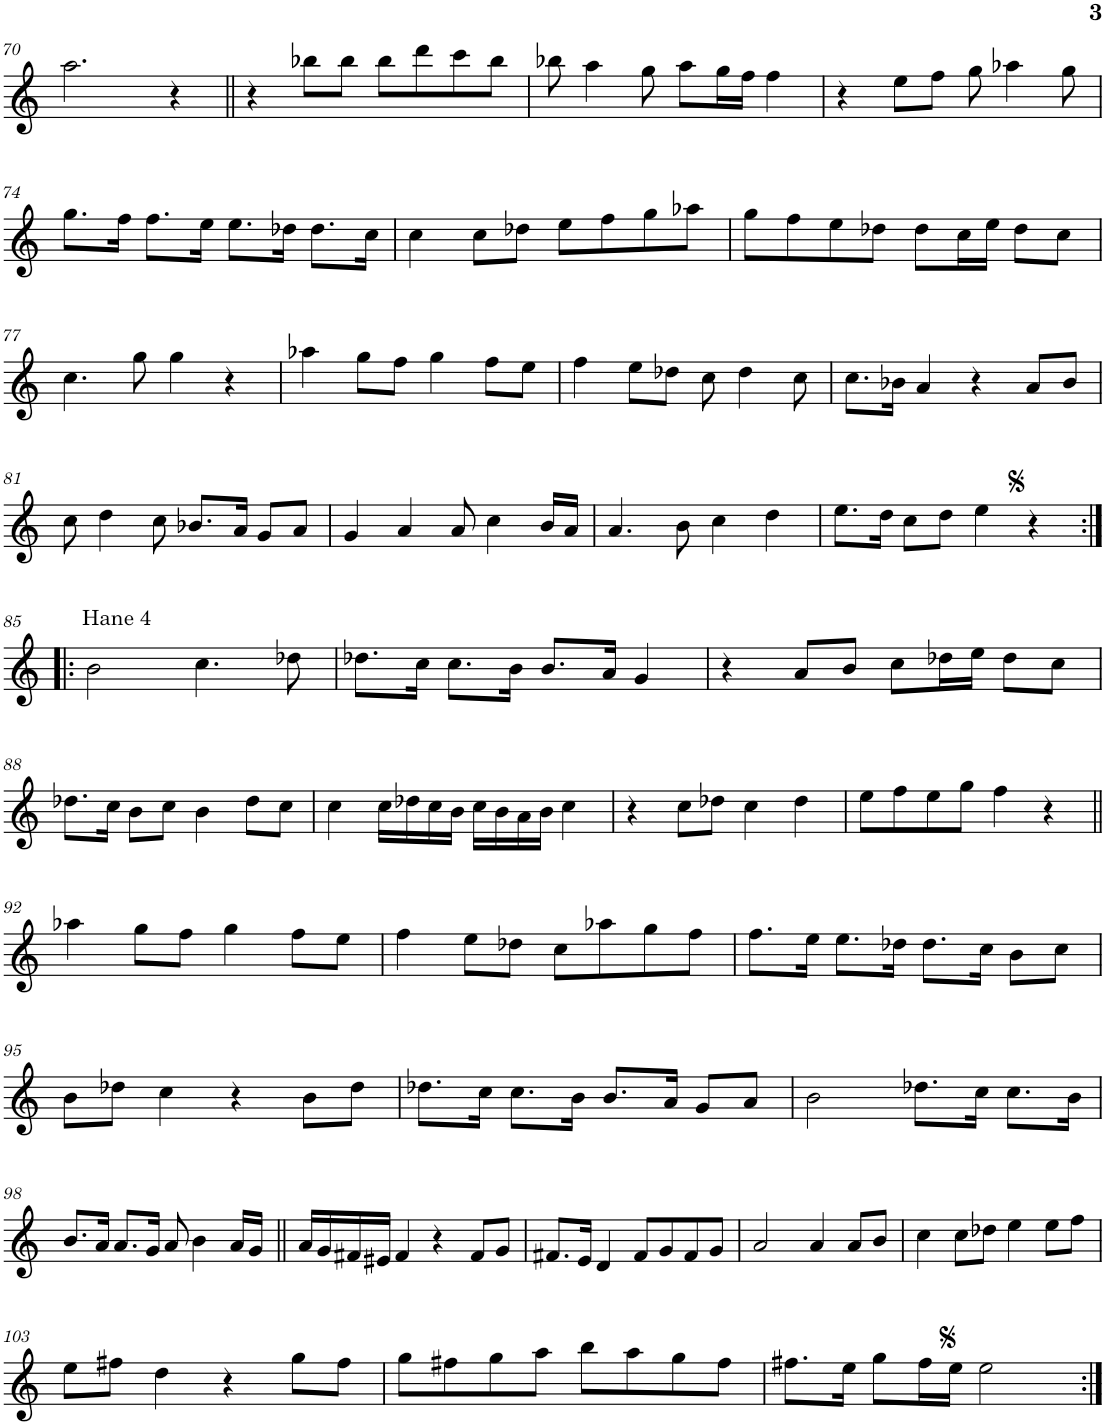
**kern
*part1
*staff1
*I"Voice
*I'Vo.
!!LO:PB:g=z
*clefG2
*k[]
*M4/4
=70
2.aa\
4r
=71||
4r
8bb-X\L
8bb-\J
8bb-\L
8ddd\
8ccc\
8bb-\J
=72
8bb-X\
4aa\
8gg\
8aa\L
16gg\L
16ff\JJ
4ff\
=73
4r
8ee\L
8ff\J
8gg\
4aa-X\
8gg\
!!LO:LB:g=z
=74
8.gg\L
16ff\Jk
8.ff\L
16ee\Jk
8.ee\L
16dd-X\Jk
8.dd-\L
16cc\Jk
=75
4cc\
8cc\L
8dd-X\J
8ee\L
8ff\
8gg\
8aa-X\J
=76
8gg\L
8ff\
8ee\
8dd-X\J
8dd-\L
16cc\L
16ee\JJ
8dd-\L
8cc\J
!!LO:LB:g=z
=77
4.cc\
8gg\
4gg\
4r
=78
4aa-X\
8gg\L
8ff\J
4gg\
8ff\L
8ee\J
=79
4ff\
8ee\L
8dd-X\J
8cc\
4dd-\
8cc\
=80
8.cc\L
16b-X\Jk
4a/
4r
8a/L
8b-/J
!!LO:LB:g=z
=81
8cc\
4dd\
8cc\
8.b-X/L
16a/Jk
8g/L
8a/J
=82
4g/
4a/
8a/
4cc\
16b/LL
16a/JJ
=83
4.a/
8b\
4cc\
4dd\
=84
8.ee\L
16dd\Jk
8cc\L
8dd\J
4ee\
4r
!!LO:LB:g=z
=85:|!|:
!LO:TX:a:t=Hane 4
2b\
4.cc\
8dd-X\
=86
8.dd-X\L
16cc\Jk
8.cc\L
16b\Jk
8.b/L
16a/Jk
4g/
=87
4r
8a/L
8b/J
8cc\L
16dd-X\L
16ee\JJ
8dd-\L
8cc\J
!!LO:LB:g=z
=88
8.dd-X\L
16cc\Jk
8b\L
8cc\J
4b\
8dd-\L
8cc\J
=89
4cc\
16cc\LL
16dd-X\
16cc\
16b\JJ
16cc\LL
16b\
16a\
16b\JJ
4cc\
=90
4r
8cc\L
8dd-X\J
4cc\
4dd-\
=91
8ee\L
8ff\
8ee\
8gg\J
4ff\
4r
!!LO:LB:g=z
=92||
4aa-X\
8gg\L
8ff\J
4gg\
8ff\L
8ee\J
=93
4ff\
8ee\L
8dd-X\J
8cc\L
8aa-X\
8gg\
8ff\J
=94
8.ff\L
16ee\Jk
8.ee\L
16dd-X\Jk
8.dd-\L
16cc\Jk
8b\L
8cc\J
!!LO:LB:g=z
=95
8b\L
8dd-X\J
4cc\
4r
8b\L
8dd-\J
=96
8.dd-X\L
16cc\Jk
8.cc\L
16b\Jk
8.b/L
16a/Jk
8g/L
8a/J
=97
2b\
8.dd-X\L
16cc\Jk
8.cc\L
16b\Jk
!!LO:LB:g=z
=98
8.b/L
16a/Jk
8.a/L
16g/Jk
8a/
4b\
16a/LL
16g/JJ
=99||
16a/LL
16g/
16f#X/
16e#X/JJ
4f#/
4r
8f#/L
8g/J
=100
8.f#X/L
16e/Jk
4d/
8f#/L
8g/
8f#/
8g/J
=101
2a/
4a/
8a/L
8b/J
=102
4cc\
8cc\L
8dd-X\J
4ee\
8ee\L
8ff\J
!!LO:LB:g=z
=103
8ee\L
8ff#X\J
4dd\
4r
8gg\L
8ff#\J
=104
8gg\L
8ff#X\
8gg\
8aa\J
8bb\L
8aa\
8gg\
8ff#\J
=105
8.ff#X\L
16ee\Jk
8gg\L
16ff#\L
16ee\JJ
2ee\
=:|!
*-
